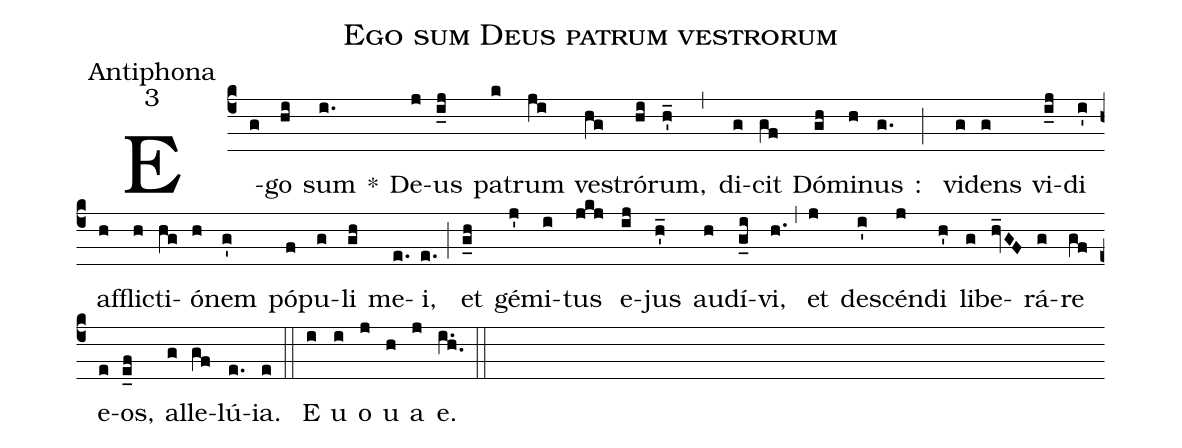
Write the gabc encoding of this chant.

name:Ego sum Deus patrum vestrorum;
office-part:Antiphona;
mode:3;
%%
(c4)E(g)go(hi) sum(i.) *() De(j)us(i_j) pa(k)trum(ji) ve(hg)stró(hi)rum,(h'_) (,) di(g)cit(gf) Dó(gh)mi(h)nus(g.) : (;) vi(g)dens(g) vi(i_j)di(i') af(h)fli(h)cti(hg)ó(h)nem(g') pó(f)pu(g)li(gh) me(e.)i,(e.) (;) et(g_h) gé(j')mi(i)tus(jkj) e(ij)jus(h'_) au(h)dí(g_i)vi,(h.) (,) et(j) de(i')scén(j)di(h') li(g)be(h_vGF)rá(g)re(gf) e(e)os,(e_f) al(g)le(gf)lú(e.)ia.(e) (::) E(i) u(i) o(j) u(h) a(j) e.(i.h.) (::)
